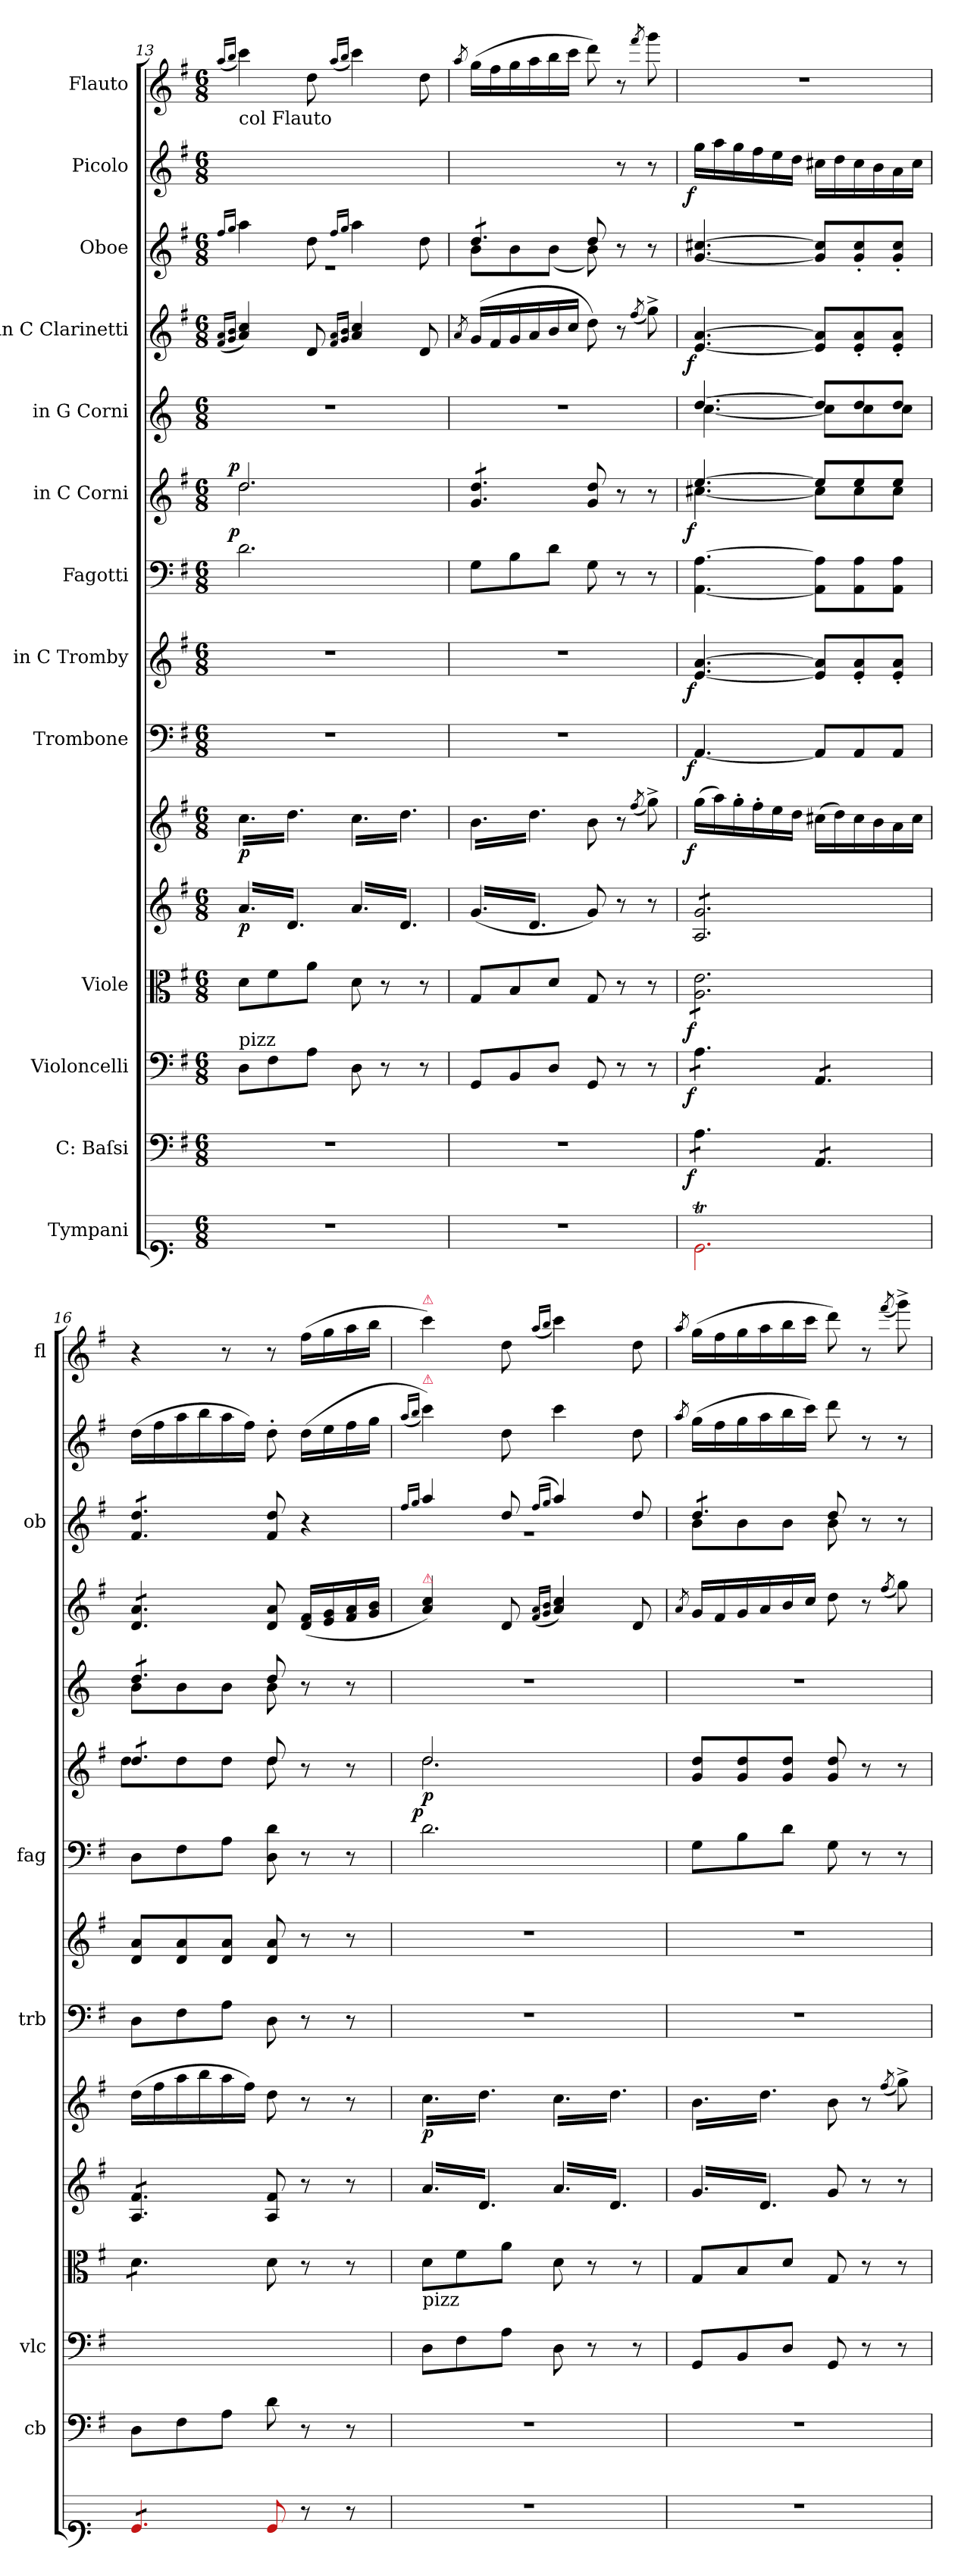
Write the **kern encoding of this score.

**kern	**kern	**dynam	**kern	**dynam	**kern	**dynam	**kern	**dynam	**kern	**dynam	**kern	**dynam	**kern	**dynam	**kern	**dynam	**kern	**dynam	**kern	**kern	**dynam	**kern	**kern	**dynam	**kern
*part15	*part14	*part14	*part13	*part13	*part12	*part12	*part11	*part11	*part10	*part10	*part9	*part9	*part8	*part8	*part7	*part7	*part6	*part6	*part5	*part4	*part4	*part3	*part2	*part2	*part1
*staff15	*staff14	*staff14	*staff13	*staff13	*staff12	*staff12	*staff11	*staff11	*staff10	*staff10	*staff9	*staff9	*staff8	*staff8	*staff7	*staff7	*staff6	*staff6	*staff5	*staff4	*staff4	*staff3	*staff2	*staff2	*staff1
*I"Tympani	*I"C: Baſsi	*	*I"Violoncelli	*	*I"Viole	*	*	*	*	*	*I"Trombone	*	*I"in C Tromby	*	*I"Fagotti	*	*I"in C Corni	*	*I"in G Corni	*I"in C Clarinetti	*	*I"Oboe	*I"Picolo	*	*I"Flauto
*	*I'cb	*	*I'vlc	*	*	*	*	*	*	*	*I'trb	*	*	*	*I'fag	*	*	*	*	*	*	*I'ob	*	*	*I'fl
*clefF1	*clefF4	*	*clefF4	*	*clefC3	*	*clefG2	*	*clefG2	*	*clefF4	*	*clefG2	*	*clefF4	*	*clefG2	*	*clefG2	*clefG2	*	*clefG2	*clefG2	*	*clefG2
*	*	*	*	*	*	*	*	*	*	*	*	*	*	*	*	*	*	*	*ITrd3c5	*	*	*	*	*	*
*k[]	*k[f#]	*	*k[f#]	*	*k[f#]	*	*k[f#]	*	*k[f#]	*	*k[f#]	*	*k[f#]	*	*k[f#]	*	*k[f#]	*	*k[f#]	*k[f#]	*	*k[f#]	*k[f#]	*	*k[f#]
*M6/8	*M6/8	*	*M6/8	*	*M6/8	*	*M6/8	*	*M6/8	*	*M6/8	*	*M6/8	*	*M6/8	*	*M6/8	*	*M6/8	*M6/8	*	*M6/8	*M6/8	*	*M6/8
=13	=13	=13	=13	=13	=13	=13	=13	=13	=13	=13	=13	=13	=13	=13	=13	=13	=13	=13	=13	=13	=13	=13	=13	=13	=13
.	.	.	.	.	.	.	.	.	.	.	.	.	.	.	.	.	.	.	.	(16qqf#/ 16qqa/LL	.	16qqff#/LL	(16qqaa/LLyy	.	(16qqaa/LL
.	.	.	.	.	.	.	.	.	.	.	.	.	.	.	.	.	.	.	.	16qqg/ 16qqb/JJ	.	16qqgg/JJ	16qqbb/JJyy	.	16qqbb/JJ
*	*	*	*	*	*	*	*	*	*	*	*	*	*	*	*	*	*^	*	*	*	*	*^	*	*	*
!	!	!	!	!	!	!	!	!	!	!	!	!	!	!	!	!	!	!	!	!	!	!	!	!	!LO:TX:a:t=col Flauto	!	!
!	!	!	!LO:TX:a:t=pizz	!	!	!	!	!	!	!	!	!	!	!	!	!	!	!	!	!	!	!	!	!	!	!	!
!	!	!	!	!	!	!	!	!	!	!	!	!	!	!	!	!LO:DY:a:rj	!	!	!LO:DY:a:rj	!	!	!	!	!	!	!	!
*	*	*	*	*	*	*	*tremolo	*	*	*	*	*	*	*	*	*	*	*	*	*	*	*	*	*	*	*	*
*	*	*	*	*	*	*	*	*	*tremolo	*	*	*	*	*	*	*	*	*	*	*	*	*	*	*	*	*	*
2.r	2.r	.	8D\L	.	8d\L	.	(16a/LL	p	(16cc\LL	p	2.r	.	2.r	.	2.d\	p	2.dd/	2.dd\	p	2.r	4a/ 4cc/)	.	4aa\	2.re	4ccc\yy)	.	4ccc\)
.	.	.	.	.	.	.	16d/	.	16dd\)	.	.	.	.	.	.	.	.	.	.	.	.	.	.	.	.	.	.
.	.	.	8F#\	.	8f#\	.	16a/	.	16cc\	.	.	.	.	.	.	.	.	.	.	.	.	.	.	.	.	.	.
.	.	.	.	.	.	.	16d/	.	16dd\)	.	.	.	.	.	.	.	.	.	.	.	.	.	.	.	.	.	.
.	.	.	8A\J	.	8a\J	.	16a/	.	16cc\	.	.	.	.	.	.	.	.	.	.	.	8d/	.	8dd\	.	8dd\yy	.	8dd\
.	.	.	.	.	.	.	16d/JJ	.	16dd\)JJ	.	.	.	.	.	.	.	.	.	.	.	.	.	.	.	.	.	.
.	.	.	.	.	.	.	.	.	.	.	.	.	.	.	.	.	.	.	.	.	16qqf#/ 16qqa/LL	.	16qqff#/LL	.	(16qqaa/LLyy	.	(16qqaa/LL
.	.	.	.	.	.	.	.	.	.	.	.	.	.	.	.	.	.	.	.	.	16qqg/ 16qqb/JJ	.	16qqgg/JJ	.	16qqbb/JJyy	.	16qqbb/JJ
.	.	.	8D\	.	8d\	.	16a/LL	.	(16cc\LL	.	.	.	.	.	.	.	.	.	.	.	4a/ 4cc/	.	4aa\	.	4ccc\yy)	.	4ccc\)
.	.	.	.	.	.	.	16d/)	.	16dd\)	.	.	.	.	.	.	.	.	.	.	.	.	.	.	.	.	.	.
.	.	.	8r	.	8r	.	16a/	.	16cc\	.	.	.	.	.	.	.	.	.	.	.	.	.	.	.	.	.	.
.	.	.	.	.	.	.	16d/)	.	16dd\)	.	.	.	.	.	.	.	.	.	.	.	.	.	.	.	.	.	.
.	.	.	8r	.	8r	.	16a/	.	16cc\	.	.	.	.	.	.	.	.	.	.	.	8d/	.	8dd\	.	8dd\yy	.	8dd\
.	.	.	.	.	.	.	16d/)JJ	.	16dd\)JJ	.	.	.	.	.	.	.	.	.	.	.	.	.	.	.	.	.	.
*	*	*	*	*	*	*	*	*	*	*	*	*	*	*	*	*	*v	*v	*	*	*	*	*	*	*	*	*
=14	=14	=14	=14	=14	=14	=14	=14	=14	=14	=14	=14	=14	=14	=14	=14	=14	=14	=14	=14	=14	=14	=14	=14	=14	=14	=14
.	.	.	.	.	.	.	.	.	.	.	.	.	.	.	.	.	.	.	.	8qa/	.	.	.	8qaa/yy	.	8qaa/
*	*	*	*	*	*	*	*	*	*	*	*	*	*	*	*	*	*tremolo	*	*	*	*	*	*	*	*	*
*	*	*	*	*	*	*	*	*	*	*	*	*	*	*	*	*	*	*	*	*	*	*tremolo	*	*	*	*
2.r	2.r	.	8GG/L	.	8G/L	.	(16g/LL	.	16b\LL	.	2.r	.	2.r	.	8G\L	.	8g/ 8dd/L	.	2.r	(<16g/LL	.	(8dd/L	(8b\L	(16gg\LLyy	.	(16gg\LL
.	.	.	.	.	.	.	16d/	.	16dd\	.	.	.	.	.	.	.	.	.	.	16f#/	.	.	.	16ff#\yy	.	16ff#\
.	.	.	8BB/	.	8B/	.	16g/	.	16b\	.	.	.	.	.	8B\	.	8g/ 8dd/	.	.	16g/	.	(8dd/	(8b\	16gg\yy	.	16gg\
.	.	.	.	.	.	.	16d/	.	16dd\	.	.	.	.	.	.	.	.	.	.	16a/	.	.	.	16aa\yy	.	16aa\
.	.	.	8D/J	.	8d/J	.	16g/	.	16b\	.	.	.	.	.	8d\J	.	8g/ 8dd/J	.	.	16b/	.	(8dd/J	(8b\J	16bb\yy	.	16bb\
*	*	*	*	*	*	*	*	*	*	*	*	*	*	*	*	*	*	*	*	*	*	*Xtremolo	*	*	*	*
*	*	*	*	*	*	*	*	*	*	*	*	*	*	*	*	*	*Xtremolo	*	*	*	*	*	*	*	*	*
.	.	.	.	.	.	.	16d/JJ	.	16dd\JJ	.	.	.	.	.	.	.	.	.	.	16cc/JJ	.	.	.	16ccc\JJyy	.	16ccc\JJ
*	*	*	*	*	*	*	*	*	*Xtremolo	*	*	*	*	*	*	*	*	*	*	*	*	*	*	*	*	*
*	*	*	*	*	*	*	*Xtremolo	*	*	*	*	*	*	*	*	*	*	*	*	*	*	*	*	*	*	*
.	.	.	8GG/	.	8G/	.	8g/)	.	8b\	.	.	.	.	.	8G\	.	8g/ 8dd/	.	.	8dd\)	.	8dd/)	8b\)	8ddd\yy)	.	8ddd\)
.	.	.	.	.	.	.	.	.	.	.	.	.	.	.	.	.	.	.	.	.	.	.	.	.	.	.
.	.	.	8r	.	8r	.	8r	.	8r	.	.	.	.	.	8r	.	8r	.	.	8r	.	8r	8ryy	8r	.	8r
.	.	.	.	.	.	.	.	.	(8qff#/	.	.	.	.	.	.	.	.	.	.	(8qff#/	.	.	.	.	.	8qfff#/
.	.	.	8r	.	8r	.	8r	.	8gg^<\)	.	.	.	.	.	8r	.	8r	.	.	8gg^<\)	.	8r	8ryy	8r	.	8ggg\
=15	=15	=15	=15	=15	=15	=15	=15	=15	=15	=15	=15	=15	=15	=15	=15	=15	=15	=15	=15	=15	=15	=15	=15	=15	=15	=15
*	*	*	*	*	*	*	*	*	*	*	*	*	*	*	*	*	*^	*	*^	*	*	*	*	*	*	*
!	!	!	!	!	!LO:TX:a:i:t=l'arco	!	!	!	!	!	!	!	!	!	!	!	!	!	!	!	!	!	!	!	!	!	!	!
!	!	!	!LO:TX:b:t=arco	!	!	!	!	!	!	!	!	!	!	!	!	!	!	!	!	!	!	!	!	!	!	!	!	!
!	!	!LO:DY:rj	!	!LO:DY:rj	!	!LO:DY:rj	!	!	!	!LO:DY:rj	!	!LO:DY:rj	!	!LO:DY:rj	!	!LO:DY:a:rj	!	!	!	!	!	!	!LO:DY:rj	!	!	!	!LO:DY:rj	!
*	*	*	*	*	*	*	*	*	*	*	*	*	*	*	*	*	*	*	*	*	*	*	*	*v	*v	*	*	*
*	*tremolo	*	*	*	*	*	*	*	*	*	*	*	*	*	*	*	*	*	*	*	*	*	*	*	*	*	*
*	*	*	*tremolo	*	*	*	*	*	*	*	*	*	*	*	*	*	*	*	*	*	*	*	*	*	*	*	*
*	*	*	*	*	*tremolo	*	*	*	*	*	*	*	*	*	*	*	*	*	*	*	*	*	*	*	*	*	*
*	*	*	*	*	*	*	*tremolo	*	*	*	*	*	*	*	*	*	*	*	*	*	*	*	*	*	*	*	*
2.Ret\	8A\L	f	8A\L	f	8A\ 8e\L	f	8A/ 8g/L	.	(16gg\LL	f	[4.AA/	f	[4.e/ [4.a/	f	[4.AA\ [4.A\	f	[4.ee/	[4.cc#X\	.	[4.a/	[4.g\	[4.e/ [4.a/	f	[4.g/ [4.cc#X/	16gg\LL	f	2.r
.	.	.	.	.	.	.	.	.	16aa\)	.	.	.	.	.	.	.	.	.	.	.	.	.	.	.	16aa\	.	.
.	8A\	.	8A\	.	8A\ 8e\	.	8A/ 8g/	.	16gg'\	.	.	.	.	.	.	.	.	.	.	.	.	.	.	.	16gg\	.	.
.	.	.	.	.	.	.	.	.	16ff#'\	.	.	.	.	.	.	.	.	.	.	.	.	.	.	.	16ff#\	.	.
.	8A\J	.	8A\J	.	8A\ 8e\	.	8A/ 8g/	.	16ee\	.	.	.	.	.	.	.	.	.	.	.	.	.	.	.	16ee\	.	.
.	.	.	.	.	.	.	.	.	16dd\JJ	.	.	.	.	.	.	.	.	.	.	.	.	.	.	.	16dd\JJ	.	.
.	8AA/L	.	8AA/L	.	8A\ 8e\	.	8A/ 8g/	.	(16cc#X\LL	.	8AA/L]	.	8e]/ 8a]/L	.	8AA]\ 8A]\L	.	8ee/L]	8cc#\L]	.	8a/L]	8g\L]	8e]/ 8a]/L	.	8g]/ 8cc#]/L	16cc#X\LL	.	.
.	.	.	.	.	.	.	.	.	16dd\)	.	.	.	.	.	.	.	.	.	.	.	.	.	.	.	16dd\	.	.
.	8AA/	.	8AA/	.	8A\ 8e\	.	8A/ 8g/	.	16cc#\	.	8AA/	.	8e'/ 8a'/	.	8AA\ 8A\	.	8ee/	8cc#\	.	8a/	8g\	8e'/ 8a'/	.	8g'/ 8cc#'/	16cc#\	.	.
.	.	.	.	.	.	.	.	.	16b\	.	.	.	.	.	.	.	.	.	.	.	.	.	.	.	16b\	.	.
.	8AA/J	.	8AA/J	.	8A\ 8e\J	.	8A/ 8g/J	.	16a\	.	8AA/J	.	8e'/ 8a'/J	.	8AA\ 8A\J	.	8ee/J	8cc#\J	.	8a/J	8g\J	8e'/ 8a'/J	.	8g'/ 8cc#'/J	16a\	.	.
*	*	*	*Xtremolo	*	*	*	*	*	*	*	*	*	*	*	*	*	*	*	*	*	*	*	*	*	*	*	*
*	*Xtremolo	*	*	*	*	*	*	*	*	*	*	*	*	*	*	*	*	*	*	*	*	*	*	*	*	*	*
.	.	.	.	.	.	.	.	.	16cc#\JJ	.	.	.	.	.	.	.	.	.	.	.	.	.	.	.	16cc#\JJ	.	.
=16	=16	=16	=16	=16	=16	=16	=16	=16	=16	=16	=16	=16	=16	=16	=16	=16	=16	=16	=16	=16	=16	=16	=16	=16	=16	=16	=16
*tremolo	*	*	*	*	*	*	*	*	*	*	*	*	*	*	*	*	*	*	*	*	*	*	*	*	*	*	*
*	*	*	*	*	*	*	*	*	*	*	*	*	*	*	*	*	*tremolo	*	*	*	*	*	*	*	*	*	*
*	*	*	*	*	*	*	*	*	*	*	*	*	*	*	*	*	*	*	*	*tremolo	*	*	*	*	*	*	*
*	*	*	*	*	*	*	*	*	*	*	*	*	*	*	*	*	*	*	*	*	*	*tremolo	*	*	*	*	*
*	*	*	*	*	*	*	*	*	*	*	*	*	*	*	*	*	*	*	*	*	*	*	*	*tremolo	*	*	*
8Re/L	8D\L	.	8D\Lyy	.	8d\L	.	8A/ 8f#/L	.	(16dd\LL	.	8D\L	.	8d/ 8a/L	.	8D\L	.	8dd/L	8dd\L	.	8a/L	8f#\L	8d/ 8a/L	.	8f#/ 8dd/L	(16dd\LL	.	4r
.	.	.	.	.	.	.	.	.	16ff#\	.	.	.	.	.	.	.	.	.	.	.	.	.	.	.	16ff#\	.	.
8Re/	8F#\	.	8F#\yy	.	8d\	.	8A/ 8f#/	.	16aa\	.	8F#\	.	8d/ 8a/	.	8F#\	.	8dd/	8dd\	.	8a/	8f#\	8d/ 8a/	.	8f#/ 8dd/	16aa\	.	.
.	.	.	.	.	.	.	.	.	16bb\	.	.	.	.	.	.	.	.	.	.	.	.	.	.	.	16bb\	.	.
8Re/J	8A\J	.	8A\Jyy	.	8d\J	.	8A/ 8f#/J	.	16aa\	.	8A\J	.	8d/ 8a/J	.	8A\J	.	8dd/J	8dd\J	.	8a/J	8f#\J	8d/ 8a/J	.	8f#/ 8dd/J	16aa\	.	8r
*	*	*	*	*	*	*	*	*	*	*	*	*	*	*	*	*	*	*	*	*	*	*	*	*Xtremolo	*	*	*
*	*	*	*	*	*	*	*	*	*	*	*	*	*	*	*	*	*	*	*	*	*	*Xtremolo	*	*	*	*	*
*	*	*	*	*	*	*	*	*	*	*	*	*	*	*	*	*	*	*	*	*Xtremolo	*	*	*	*	*	*	*
*	*	*	*	*	*	*	*	*	*	*	*	*	*	*	*	*	*Xtremolo	*	*	*	*	*	*	*	*	*	*
*	*	*	*	*	*	*	*Xtremolo	*	*	*	*	*	*	*	*	*	*	*	*	*	*	*	*	*	*	*	*
*	*	*	*	*	*Xtremolo	*	*	*	*	*	*	*	*	*	*	*	*	*	*	*	*	*	*	*	*	*	*
*Xtremolo	*	*	*	*	*	*	*	*	*	*	*	*	*	*	*	*	*	*	*	*	*	*	*	*	*	*	*
.	.	.	.	.	.	.	.	.	16ff#\JJ)	.	.	.	.	.	.	.	.	.	.	.	.	.	.	.	16ff#\JJ)	.	.
8Re/	8d\	.	8d\yy	.	8d\	.	8A/ 8f#/	.	8dd\	.	8D\	.	8d/ 8a/	.	8D\ 8d\	.	8dd/	8dd\	.	8a/	8f#\	8d/ 8a/	.	8f#/ 8dd/	8dd'\	.	8r
8r	8r	.	8ryy	.	8r	.	8r	.	8r	.	8r	.	8r	.	8r	.	8r	4ryy	.	8r	8ryy	(16d/ 16f#/LL	.	4r	(16dd\LL	.	(16ff#\LL
.	.	.	.	.	.	.	.	.	.	.	.	.	.	.	.	.	.	.	.	.	.	16e/ 16g/	.	.	16ee\	.	16gg\
8r	8r	.	8ryy	.	8r	.	8r	.	8r	.	8r	.	8r	.	8r	.	8r	.	.	8r	8ryy	16f#/ 16a/	.	.	16ff#\	.	16aa\
.	.	.	.	.	.	.	.	.	.	.	.	.	.	.	.	.	.	.	.	.	.	16g/ 16b/JJ	.	.	16gg\JJ	.	16bb\JJ
*	*	*	*	*	*	*	*	*	*	*	*	*	*	*	*	*	*	*	*	*v	*v	*	*	*	*	*	*
=17	=17	=17	=17	=17	=17	=17	=17	=17	=17	=17	=17	=17	=17	=17	=17	=17	=17	=17	=17	=17	=17	=17	=17	=17	=17	=17
.	.	.	.	.	.	.	.	.	.	.	.	.	.	.	.	.	.	.	.	.	.	.	16qqff#/LL	(16qqaa/LL	.	.
.	.	.	.	.	.	.	.	.	.	.	.	.	.	.	.	.	.	.	.	.	.	.	16qqgg/JJ	16qqbb/JJ	.	.
*	*	*	*	*	*	*	*	*	*	*	*	*	*	*	*	*	*	*	*	*	*	*	*^	*	*	*
!	!	!	!	!	!	!	!	!	!	!	!	!	!	!	!	!	!	!	!	!	!	!	!	!	!	!	!LO:TX:a:color=crimson:t=⚠
!	!	!	!	!	!	!	!	!	!	!	!	!	!	!	!	!	!	!	!	!	!	!	!	!	!LO:TX:a:color=crimson:t=⚠	!	!
!	!	!	!	!	!	!	!	!	!	!	!	!	!	!	!	!	!	!	!	!	!LO:TX:a:color=crimson:t=⚠	!	!	!	!	!	!
!	!	!	!	!	!LO:TX:b:t=pizz	!	!	!	!	!	!	!	!	!	!	!	!	!	!	!	!	!	!	!	!	!	!
!	!	!	!	!	!	!	!	!	!	!	!	!	!	!	!	!LO:DY:a:rj	!	!	!	!	!	!	!	!	!	!	!
*	*	*	*	*	*	*	*tremolo	*	*	*	*	*	*	*	*	*	*	*	*	*	*	*	*	*	*	*	*
*	*	*	*	*	*	*	*	*	*tremolo	*	*	*	*	*	*	*	*	*	*	*	*	*	*	*	*	*	*
2.r	2.r	.	8D\L	.	8d\L	.	(16a/LL	.	(16cc\LL	p	2.r	.	2.r	.	2.d\	p	2.dd\	2.dd/	p	2.r	4a/ 4cc/)	.	4aa/	2.r	4ccc\))	.	4ccc\)
.	.	.	.	.	.	.	16d/)	.	16dd\)	.	.	.	.	.	.	.	.	.	.	.	.	.	.	.	.	.	.
.	.	.	8F#\	.	8f#\	.	16a/	.	16cc\	.	.	.	.	.	.	.	.	.	.	.	.	.	.	.	.	.	.
.	.	.	.	.	.	.	16d/)	.	16dd\)	.	.	.	.	.	.	.	.	.	.	.	.	.	.	.	.	.	.
.	.	.	8A\J	.	8a\J	.	16a/	.	16cc\	.	.	.	.	.	.	.	.	.	.	.	8d/	.	8dd/	.	8dd\	.	8dd\
.	.	.	.	.	.	.	16d/)JJ	.	16dd\)JJ	.	.	.	.	.	.	.	.	.	.	.	.	.	.	.	.	.	.
.	.	.	.	.	.	.	.	.	.	.	.	.	.	.	.	.	.	.	.	.	(16qqf#/ 16qqa/LL	.	(16qqff#/LL	.	.	.	(16qqaa/LL
.	.	.	.	.	.	.	.	.	.	.	.	.	.	.	.	.	.	.	.	.	16qqg/ 16qqb/JJ	.	16qqgg/JJ	.	.	.	16qqbb/JJ
.	.	.	8D\	.	8d\	.	(16a/LL	.	(16cc\LL	.	.	.	.	.	.	.	.	.	.	.	4a/ 4cc/)	.	4aa/)	.	4ccc\	.	4ccc\)
.	.	.	.	.	.	.	16d/)	.	16dd\)	.	.	.	.	.	.	.	.	.	.	.	.	.	.	.	.	.	.
.	.	.	8r	.	8r	.	16a/	.	16cc\	.	.	.	.	.	.	.	.	.	.	.	.	.	.	.	.	.	.
.	.	.	.	.	.	.	16d/)	.	16dd\)	.	.	.	.	.	.	.	.	.	.	.	.	.	.	.	.	.	.
.	.	.	8r	.	8r	.	16a/	.	16cc\	.	.	.	.	.	.	.	.	.	.	.	8d/	.	8dd/	.	8dd\	.	8dd\
.	.	.	.	.	.	.	16d/)JJ	.	16dd\)JJ	.	.	.	.	.	.	.	.	.	.	.	.	.	.	.	.	.	.
*	*	*	*	*	*	*	*	*	*	*	*	*	*	*	*	*	*v	*v	*	*	*	*	*	*	*	*	*
=18	=18	=18	=18	=18	=18	=18	=18	=18	=18	=18	=18	=18	=18	=18	=18	=18	=18	=18	=18	=18	=18	=18	=18	=18	=18	=18
.	.	.	.	.	.	.	.	.	.	.	.	.	.	.	.	.	.	.	.	8qa/	.	.	.	8qaa/	.	8qaa/
*	*	*	*	*	*	*	*	*	*	*	*	*	*	*	*	*	*	*	*	*	*	*tremolo	*	*	*	*
2.r	2.r	.	8GG/L	.	8G/L	.	(16g/LL	.	(16b\LL	.	2.r	.	2.r	.	8G\L	.	8g/ 8dd/L	.	2.r	16g/LL	.	8dd/L	8b\L	(16gg\LL	.	(16gg\LL
.	.	.	.	.	.	.	16d/)	.	16dd\)	.	.	.	.	.	.	.	.	.	.	16f#/	.	.	.	16ff#\	.	16ff#\
.	.	.	8BB/	.	8B/	.	16g/	.	16b\	.	.	.	.	.	8B\	.	8g/ 8dd/	.	.	16g/	.	8dd/	8b\	16gg\	.	16gg\
.	.	.	.	.	.	.	16d/)	.	16dd\)	.	.	.	.	.	.	.	.	.	.	16a/	.	.	.	16aa\	.	16aa\
.	.	.	8D/J	.	8d/J	.	16g/	.	16b\	.	.	.	.	.	8d\J	.	8g/ 8dd/J	.	.	16b/	.	8dd/J	8b\J	16bb\	.	16bb\
*	*	*	*	*	*	*	*	*	*	*	*	*	*	*	*	*	*	*	*	*	*	*Xtremolo	*	*	*	*
.	.	.	.	.	.	.	16d/)JJ	.	16dd\)JJ	.	.	.	.	.	.	.	.	.	.	16cc/JJ	.	.	.	16ccc\JJ)	.	16ccc\JJ
*	*	*	*	*	*	*	*	*	*Xtremolo	*	*	*	*	*	*	*	*	*	*	*	*	*	*	*	*	*
*	*	*	*	*	*	*	*Xtremolo	*	*	*	*	*	*	*	*	*	*	*	*	*	*	*	*	*	*	*
.	.	.	8GG/	.	8G/	.	8g/	.	8b\	.	.	.	.	.	8G\	.	8g/ 8dd/	.	.	8dd\	.	8dd/	8b\	8ddd\	.	8ddd\)
.	.	.	.	.	.	.	.	.	.	.	.	.	.	.	.	.	.	.	.	.	.	.	.	.	.	.
.	.	.	8r	.	8r	.	8r	.	8r	.	.	.	.	.	8r	.	8r	.	.	8r	.	8r	8ryy	8r	.	8r
.	.	.	.	.	.	.	.	.	(8qff#/	.	.	.	.	.	.	.	.	.	.	(8qff#/	.	.	.	.	.	(8qfff#/
.	.	.	8r	.	8r	.	8r	.	8gg^<\)	.	.	.	.	.	8r	.	8r	.	.	8gg\)	.	8r	8ryy	8r	.	8ggg^<\)
*	*	*	*	*	*	*	*	*	*	*	*	*	*	*	*	*	*	*	*	*	*	*v	*v	*	*	*
=	=	=	=	=	=	=	=	=	=	=	=	=	=	=	=	=	=	=	=	=	=	=	=	=	=
*-	*-	*-	*-	*-	*-	*-	*-	*-	*-	*-	*-	*-	*-	*-	*-	*-	*-	*-	*-	*-	*-	*-	*-	*-	*-
